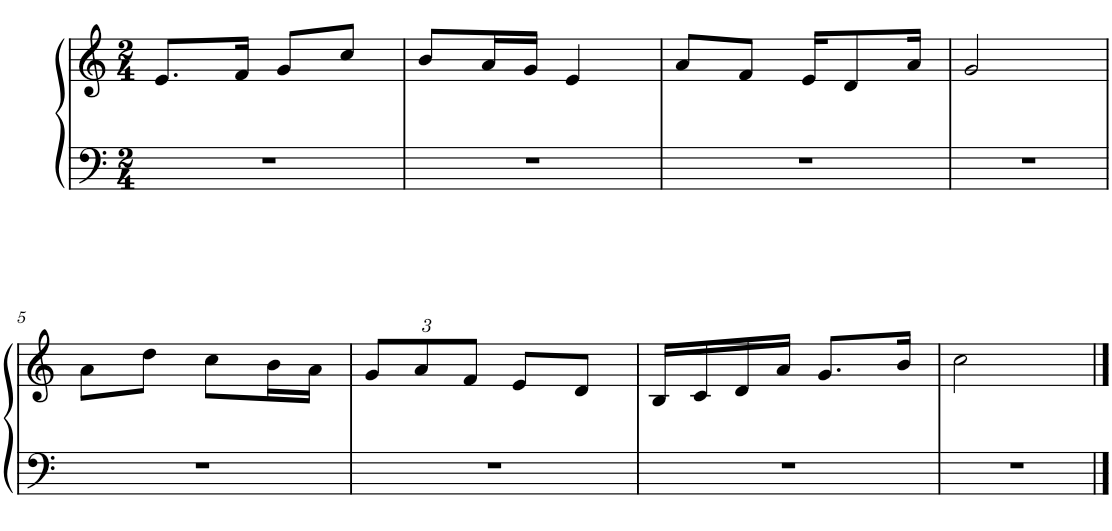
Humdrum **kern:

**kern	**kern
*part1	*part1
*staff2	*staff1
*I"P1	*
*clefF4	*clefG2
*k[]	*k[]
*M2/4	*M2/4
=1	=1
2r	8.e/L
.	16f/Jk
.	8g/L
.	8cc/J
=2	=2
2r	8b/L
.	16a/L
.	16g/JJ
.	4e/
=3	=3
2r	8a/L
.	8f/J
.	16e/KL
.	8d/
.	16a/Jk
=4	=4
2r	2g/
!!LO:LB:g=z
=5	=5
2r	8a\L
.	8dd\J
.	8cc\L
.	16b\L
.	16a\JJ
=6	=6
*	*Xbrackettup
2r	12g/L
.	12a/
.	12f/J
.	8e/L
.	8d/J
=7	=7
2r	16B/LL
.	16c/
.	16d/
.	16a/JJ
.	8.g/L
.	16b/Jk
=8	=8
2r	2cc\
==	==
*-	*-
